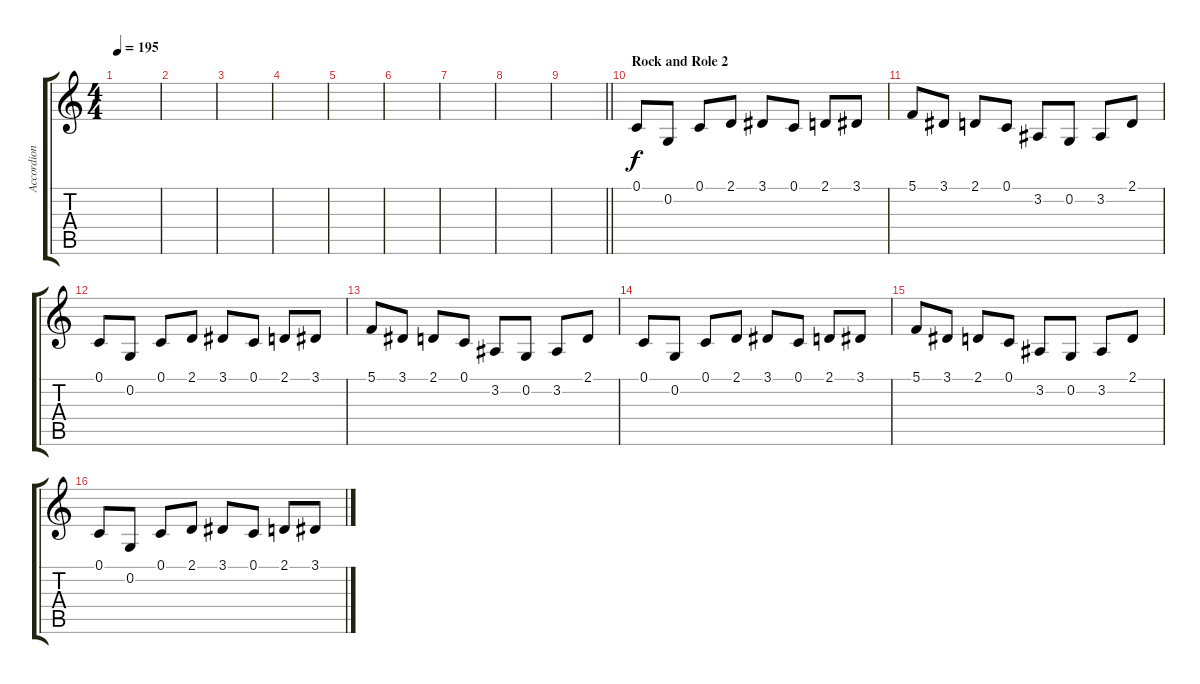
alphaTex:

\track ("Accordion" "Accordion") {instrument accordion}
\staff {score tabs}
\tuning (C4 G3 Eb3 Bb2 F2 C2) {hide}
\ts (4 4)
\tempo 195
\clef g2
\ks c
|
|
|
|
|
|
|
|
\barLineRight lightlight
|
\section ("" "Rock and Role 2")
0.1.8 0.2.8 0.1.8 2.1.8 3.1.8 0.1.8 2.1.8 3.1.8 |
5.1.8 3.1.8 2.1.8 0.1.8 3.2.8 0.2.8 3.2.8 2.1.8 |
0.1.8 0.2.8 0.1.8 2.1.8 3.1.8 0.1.8 2.1.8 3.1.8 |
5.1.8 3.1.8 2.1.8 0.1.8 3.2.8 0.2.8 3.2.8 2.1.8 |
0.1.8 0.2.8 0.1.8 2.1.8 3.1.8 0.1.8 2.1.8 3.1.8 |
5.1.8 3.1.8 2.1.8 0.1.8 3.2.8 0.2.8 3.2.8 2.1.8 |
0.1.8 0.2.8 0.1.8 2.1.8 3.1.8 0.1.8 2.1.8 3.1.8
